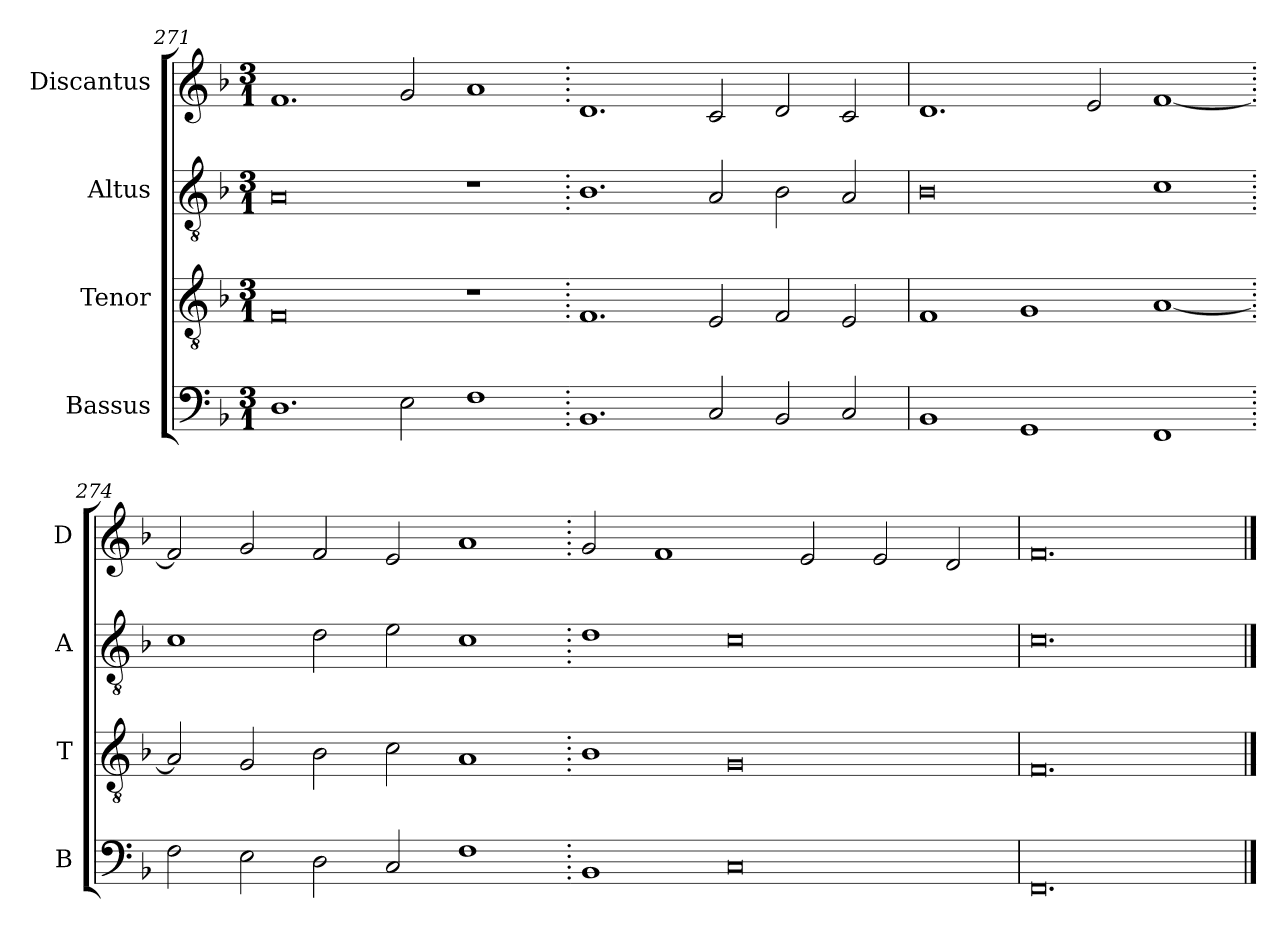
**kern	**kern	**kern	**kern
*part4	*part3	*part2	*part1
*staff4	*staff3	*staff2	*staff1
*I"Bassus	*I"Tenor	*I"Altus	*I"Discantus
*I'B	*I'T	*I'A	*I'D
*clefF4	*clefGv2	*clefGv2	*clefG2
*k[b-]	*k[b-]	*k[b-]	*k[b-]
*M3/1	*M3/1	*M3/1	*M3/1
=271	=271	=271	=271
1.D	0F	0A	1.f
2E\	.	.	2g/
1F	1r	1r	1a
=272.	=272.	=272.	=272.
1.BB-	1.F	1.B-	1.d
2C/	2E/	2A/	2c/
2BB-/	2F/	2B-\	2d/
2C/	2E/	2A/	2c/
=273	=273	=273	=273
1BB-	1F	0B-	1.d
1GG	1G	.	.
.	.	.	2e/
1FF	[1A	1c	[1f
=274.	=274.	=274.	=274.
2F\	2A/]	1c	2f/]
2E\	2G/	.	2g/
2D\	2B-\	2d\	2f/
2C/	2c\	2e\	2e/
1F	1A	1c	1a
=275.	=275.	=275.	=275.
1BB-	1B-	1d	2g/
.	.	.	1f
0C	0G	0c	.
.	.	.	2e/
.	.	.	2e/
.	.	.	2d/
=276	=276	=276	=276
0.FF	0.F	0.c	0.f
==	==	==	==
*-	*-	*-	*-
